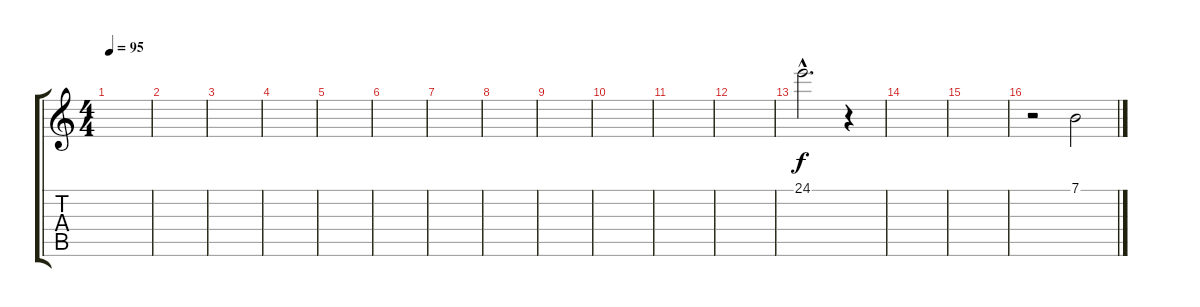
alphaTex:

\track (" " " ") {instrument applause}
\staff {score tabs}
\tuning (E4 B3 G3 D3 A2 E2) {hide}
\ts (4 4)
\tempo 95
\clef g2
\ks c
|
|
|
|
|
|
|
|
|
|
|
|
24.1{hac}.2{d} r.4 |
|
|
r.2 7.1{sl}.2
